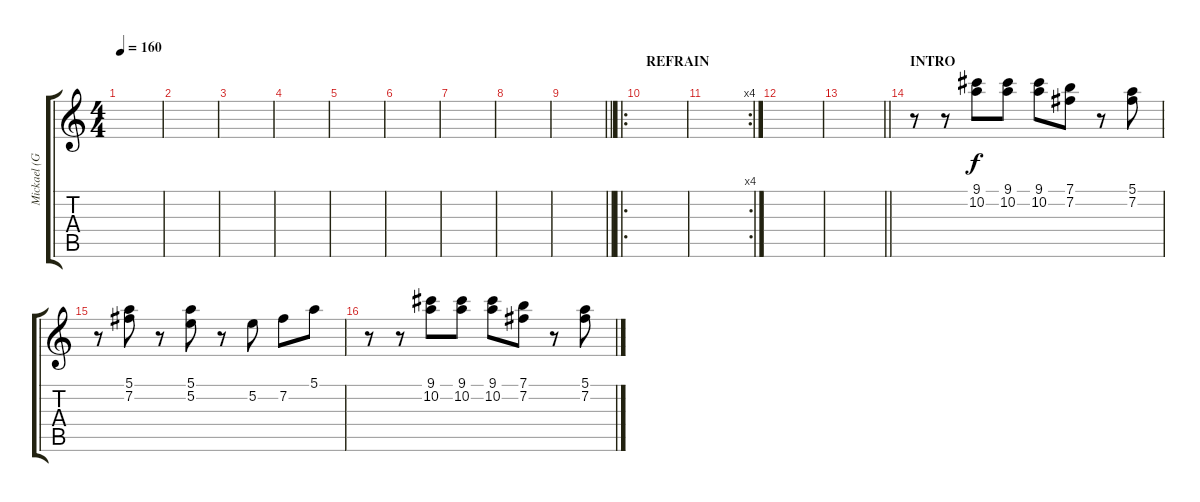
\track ("Mickael (Guitare_01)" "Mickael (G") {instrument overdrivenguitar}
\staff {score tabs}
\tuning (E4 B3 G3 D3 A2 E2) {hide}
\ts (4 4)
\tempo 160
\clef g2
\ks c
|
|
|
|
|
|
|
|
\barLineRight lightlight
|
\ro
\section ("" "REFRAIN")
|
\rc 4
|
|
\barLineRight lightlight
|
\section ("" "INTRO")
r.8 r.8 (9.1 10.2).8 (9.1 10.2).8 (9.1 10.2).8 (7.1 7.2).8 r.8 (5.1 7.2).8 |
r.8 (5.1 7.2).8 r.8 (5.1 5.2).8 r.8 5.2.8 7.2.8 5.1.8 |
r.8 r.8 (9.1 10.2).8 (9.1 10.2).8 (9.1 10.2).8 (7.1 7.2).8 r.8 (5.1 7.2).8
